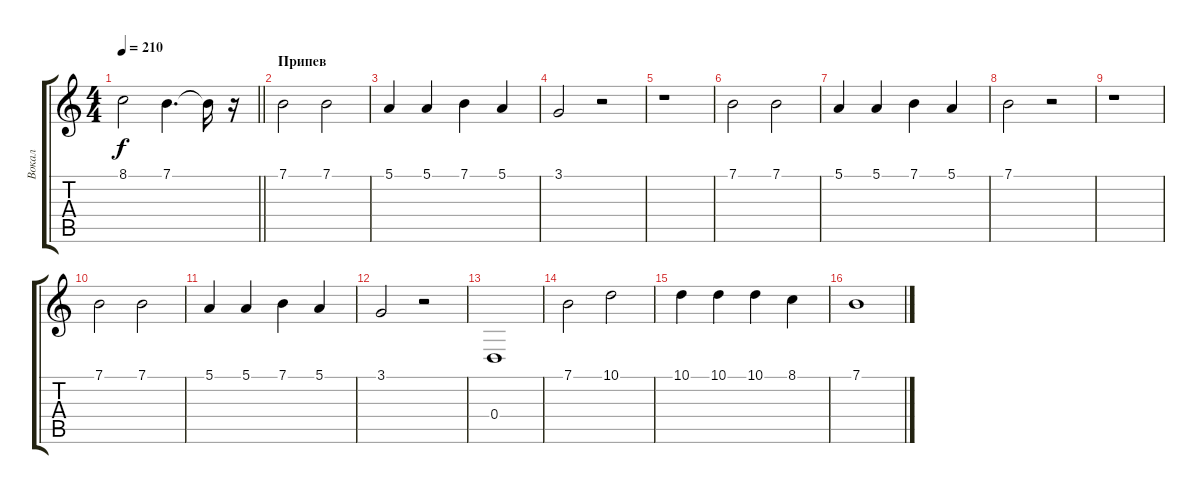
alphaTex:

\track ("Вокал" "Вокал") {instrument tenorsax}
\staff {score tabs}
\tuning (E4 B3 G3 D3 A2 E2) {hide}
\ts (4 4)
\tempo 210
\clef g2
\barLineRight lightlight
\ks c
8.1.2{dy f} 7.1.4{d} 7.1{t}.16 r.16 |
\section ("" "Припев")
7.1.2 7.1.2 |
5.1.4 5.1.4 7.1.4 5.1.4 |
3.1.2 r.2 |
r.1 |
7.1.2 7.1.2 |
5.1.4 5.1.4 7.1.4 5.1.4 |
7.1.2 r.2 |
r.1 |
7.1.2 7.1.2 |
5.1.4 5.1.4 7.1.4 5.1.4 |
3.1.2 r.2 |
0.4.1 |
7.1.2 10.1.2 |
10.1.4 10.1.4 10.1.4 8.1.4 |
7.1.1
